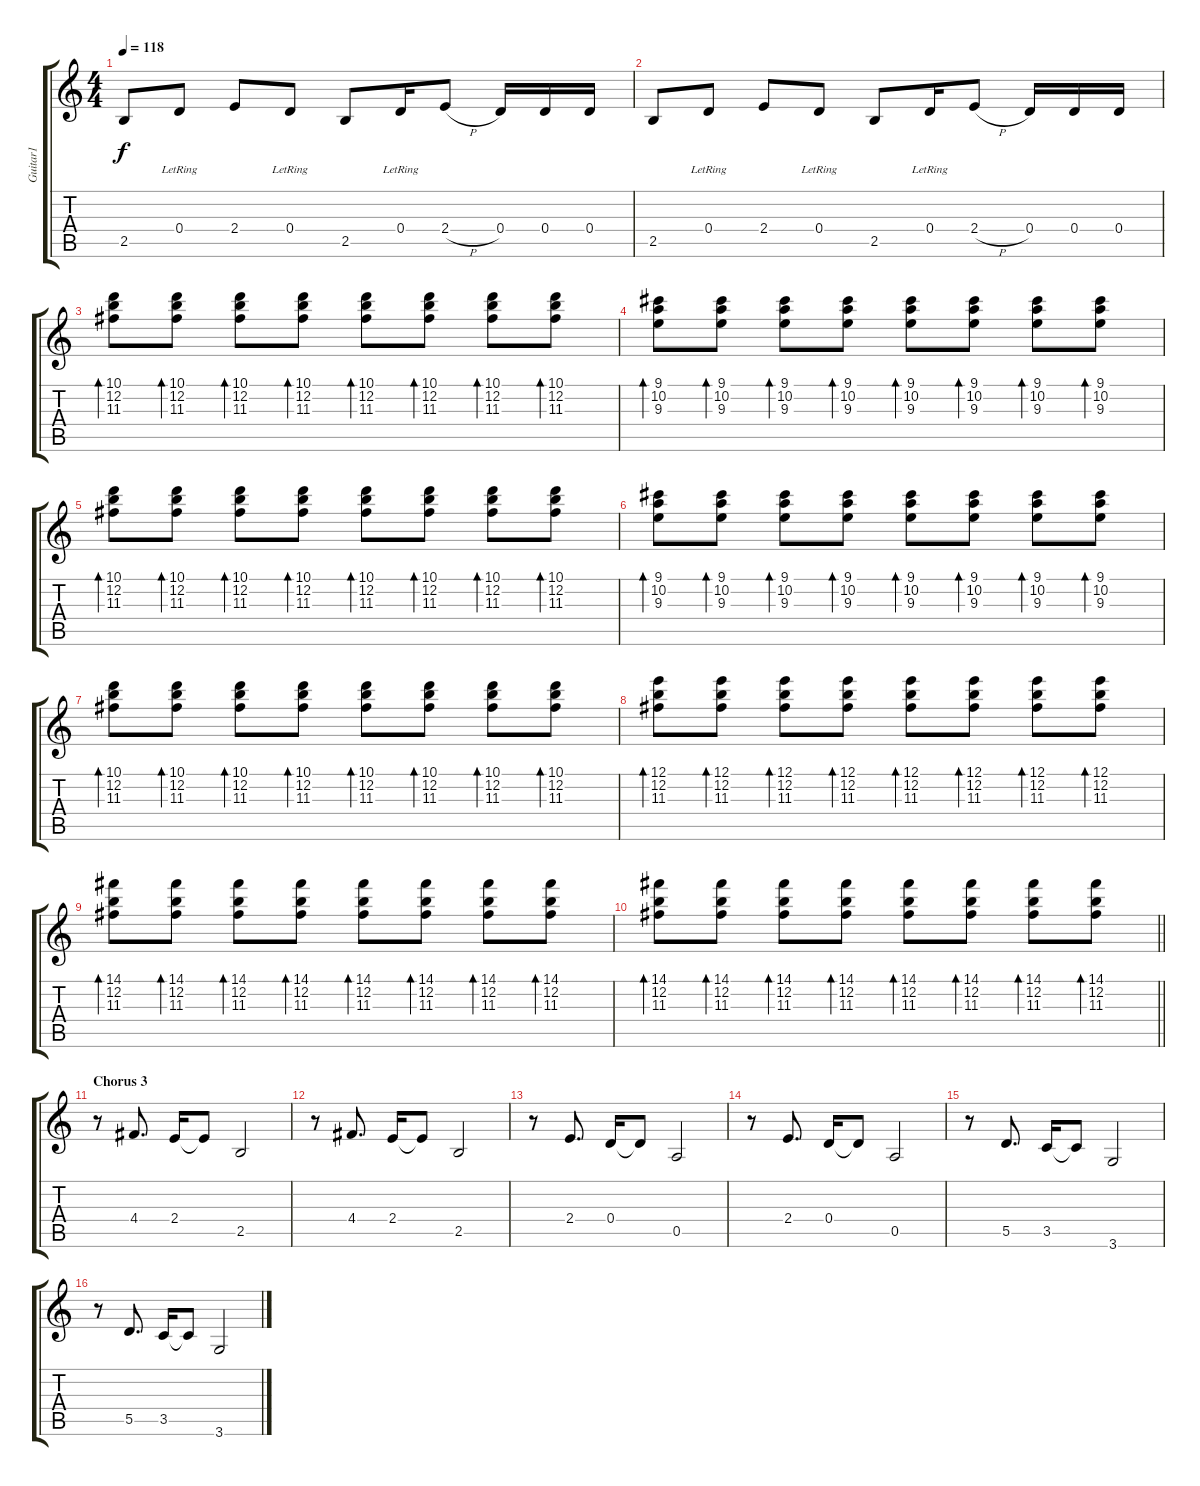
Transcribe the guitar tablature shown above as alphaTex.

\track ("Guitar1" "Guitar1") {instrument electricguitarclean}
\staff {score tabs}
\tuning (E4 B3 G3 D3 A2 E2) {hide}
\ts (4 4)
\tempo 118
\clef g2
\ks c
2.5.8{dy f} 0.4{lr}.8 2.4.8 0.4{lr}.8 2.5.8 0.4{lr}.16 2.4{h}.8 0.4.16 0.4.16 0.4.16 |
2.5.8 0.4{lr}.8 2.4.8 0.4{lr}.8 2.5.8 0.4{lr}.16 2.4{h}.8 0.4.16 0.4.16 0.4.16 |
(10.1 12.2 11.3).8{bd 60} (10.1 12.2 11.3).8{bd 60} (10.1 12.2 11.3).8{bd 60} (10.1 12.2 11.3).8{bd 60} (10.1 12.2 11.3).8{bd 60} (10.1 12.2 11.3).8{bd 60} (10.1 12.2 11.3).8{bd 60} (10.1 12.2 11.3).8{bd 60} |
(9.1 10.2 9.3).8{bd 60} (9.1 10.2 9.3).8{bd 60} (9.1 10.2 9.3).8{bd 60} (9.1 10.2 9.3).8{bd 60} (9.1 10.2 9.3).8{bd 60} (9.1 10.2 9.3).8{bd 60} (9.1 10.2 9.3).8{bd 60} (9.1 10.2 9.3).8{bd 60} |
(10.1 12.2 11.3).8{bd 60} (10.1 12.2 11.3).8{bd 60} (10.1 12.2 11.3).8{bd 60} (10.1 12.2 11.3).8{bd 60} (10.1 12.2 11.3).8{bd 60} (10.1 12.2 11.3).8{bd 60} (10.1 12.2 11.3).8{bd 60} (10.1 12.2 11.3).8{bd 60} |
(9.1 10.2 9.3).8{bd 60} (9.1 10.2 9.3).8{bd 60} (9.1 10.2 9.3).8{bd 60} (9.1 10.2 9.3).8{bd 60} (9.1 10.2 9.3).8{bd 60} (9.1 10.2 9.3).8{bd 60} (9.1 10.2 9.3).8{bd 60} (9.1 10.2 9.3).8{bd 60} |
(10.1 12.2 11.3).8{bd 60} (10.1 12.2 11.3).8{bd 60} (10.1 12.2 11.3).8{bd 60} (10.1 12.2 11.3).8{bd 60} (10.1 12.2 11.3).8{bd 60} (10.1 12.2 11.3).8{bd 60} (10.1 12.2 11.3).8{bd 60} (10.1 12.2 11.3).8{bd 60} |
(12.1 12.2 11.3).8{bd 60} (12.1 12.2 11.3).8{bd 60} (12.1 12.2 11.3).8{bd 60} (12.1 12.2 11.3).8{bd 60} (12.1 12.2 11.3).8{bd 60} (12.1 12.2 11.3).8{bd 60} (12.1 12.2 11.3).8{bd 60} (12.1 12.2 11.3).8{bd 60} |
(14.1 12.2 11.3).8{bd 60} (14.1 12.2 11.3).8{bd 60} (14.1 12.2 11.3).8{bd 60} (14.1 12.2 11.3).8{bd 60} (14.1 12.2 11.3).8{bd 60} (14.1 12.2 11.3).8{bd 60} (14.1 12.2 11.3).8{bd 60} (14.1 12.2 11.3).8{bd 60} |
\barLineRight lightlight
(14.1 12.2 11.3).8{bd 60} (14.1 12.2 11.3).8{bd 60} (14.1 12.2 11.3).8{bd 60} (14.1 12.2 11.3).8{bd 60} (14.1 12.2 11.3).8{bd 60} (14.1 12.2 11.3).8{bd 60} (14.1 12.2 11.3).8{bd 60} (14.1 12.2 11.3).8{bd 60} |
\section ("" "Chorus 3")
r.8 4.4.8{d} 2.4.16 2.4{t}.8 2.5.2 |
r.8 4.4.8{d} 2.4.16 2.4{t}.8 2.5.2 |
r.8 2.4.8{d} 0.4.16 0.4{t}.8 0.5.2 |
r.8 2.4.8{d} 0.4.16 0.4{t}.8 0.5.2 |
r.8 5.5.8{d} 3.5.16 3.5{t}.8 3.6.2 |
r.8 5.5.8{d} 3.5.16 3.5{t}.8 3.6.2
